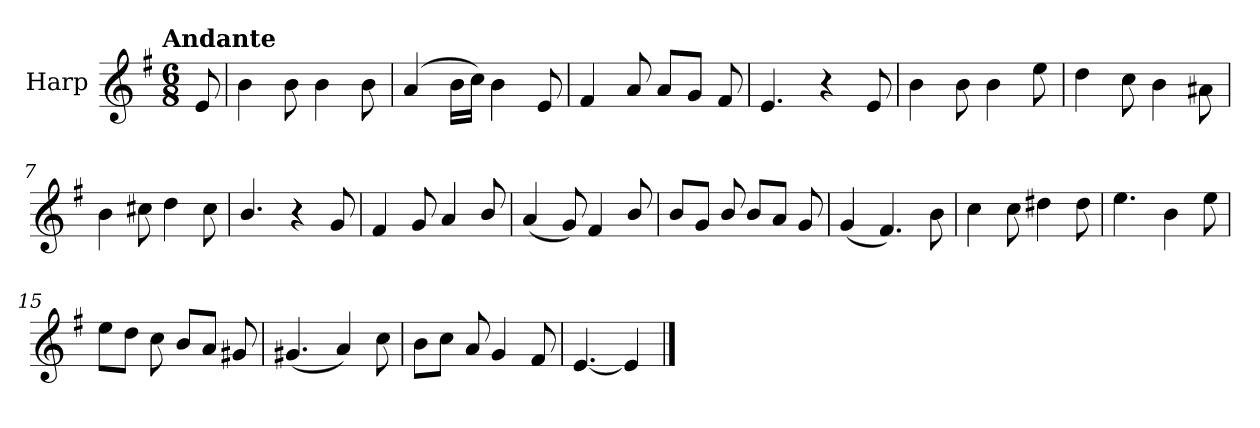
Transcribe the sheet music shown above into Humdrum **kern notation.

**kern
*part1
*staff1
*I"Harp
*I'Hrp.
*clefG2
*k[f#]
!!LO:TX:omd:t=Andante
*M6/8
*MM92
=
8e/
=1
4b\
8b\
4b\
8b\
=2
(>4a/
16b\LL
16cc\JJ)
4b\
8e/
=3
4f#/
8a/
8a/L
8g/J
8f#/
=4
4.e/
4r
8e/
=5
4b\
8b\
4b\
8ee\
=6
4dd\
8cc\
4b\
8a#X\
=7
4b\
8cc#X\
4dd\
8cc#\
!!LO:LB:g=z
=8
4.b/
4r
8g/
=9
4f#/
8g/
4a/
8b/
=10
(<4a/
8g/)
4f#/
8b/
=11
8b/L
8g/J
8b/
8b/L
8a/J
8g/
=12
(<4g/
4.f#/)
8b\
=13
4cc\
8cc\
4dd#X\
8dd#\
=14
4.ee\
4b\
8ee\
!!LO:LB:g=z
=15
8ee\L
8dd\J
8cc\
8b/L
8a/J
8g#X/
=16
(<4.g#X/
4a/)
8cc\
=17
8b\L
8cc\J
8a/
4g/
8f#/
=18
[4.e/
4e/]
==
*-
